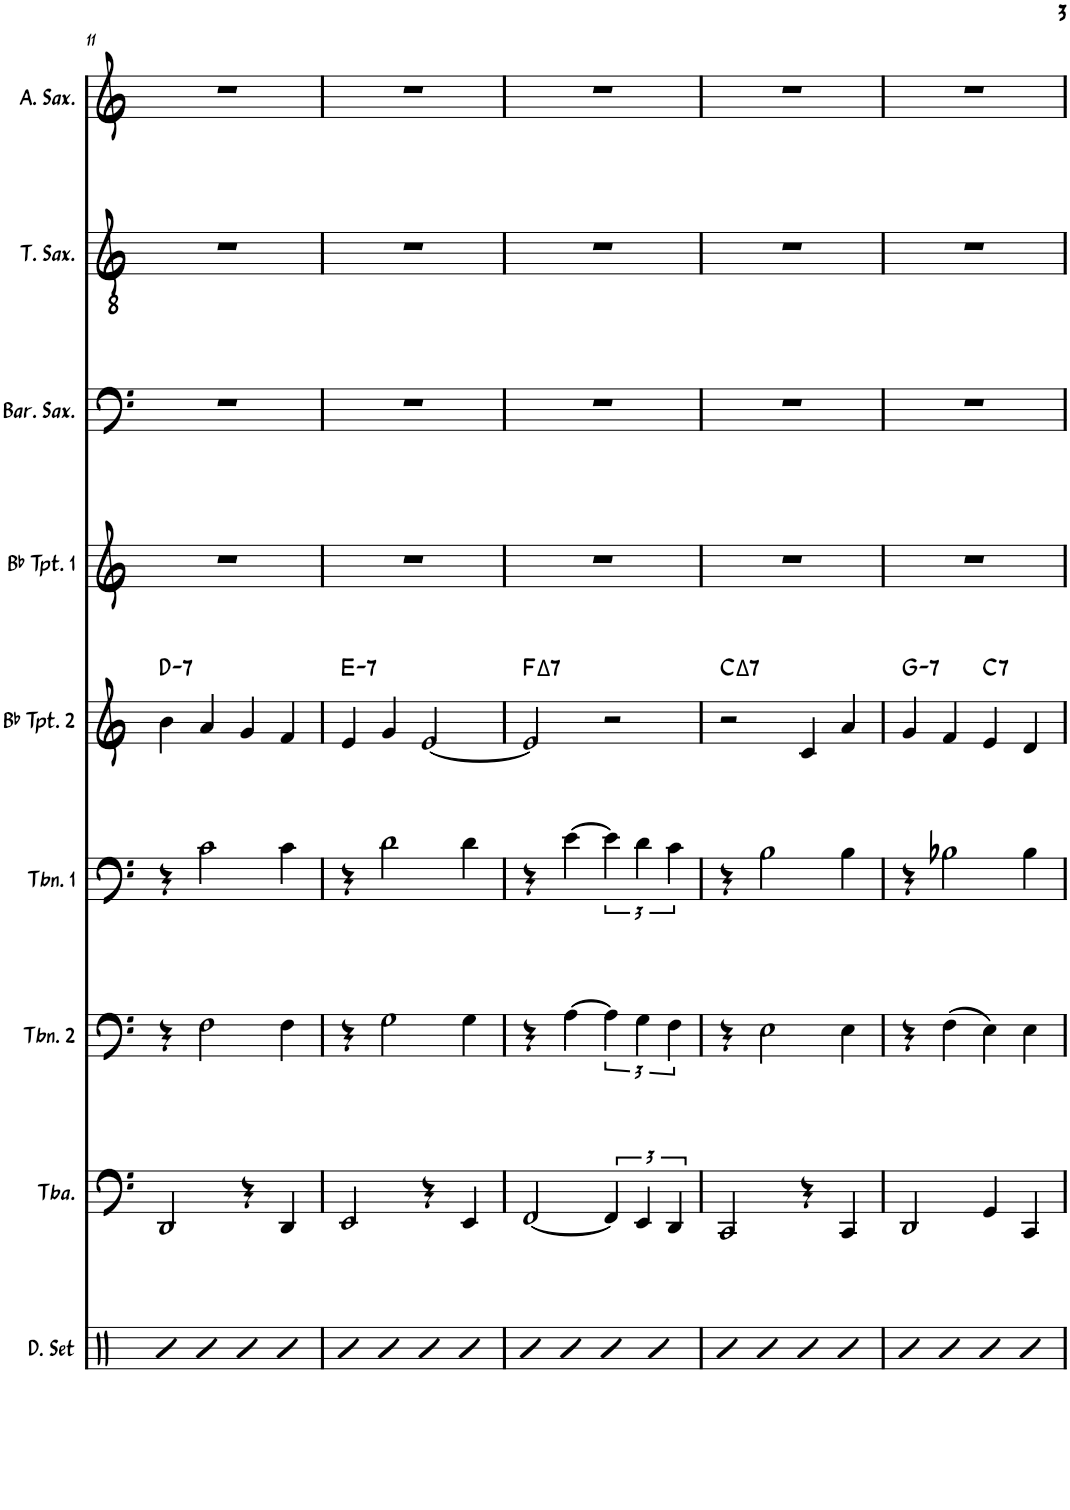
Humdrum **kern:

**kern	**kern	**kern	**kern	**kern	**harte	**kern	**kern	**kern	**kern
*part9	*part8	*part7	*part6	*part5	*part5	*part4	*part3	*part2	*part1
*staff9	*staff8	*staff7	*staff6	*staff5	*	*staff4	*staff3	*staff2	*staff1
*I"Drumset	*I"Tuba	*I"Trombone 2	*I"Trombone 1	*I"Bb Trumpet 2	*	*I"Bb Trumpet 1	*I"Baritone Saxophone	*I"Tenor Saxophone	*I"Alto Saxophone
*I'D. Set	*I'Tba.	*I'Tbn. 2	*I'Tbn. 1	*I'Bb Tpt. 2	*	*I'Bb Tpt. 1	*I'Bar. Sax.	*I'T. Sax.	*I'A. Sax.
!!LO:PB:g=z
*clefX	*clefF4	*clefF4	*clefF4	*clefG2	*	*clefG2	*clefF4	*clefGv2	*clefG2
*	*	*	*	*Trd1c2	*	*Trd1c2	*Trd12c21	*Trd8c14	*Trd5c9
*k[]	*k[]	*k[]	*k[]	*k[]	*	*k[]	*k[]	*k[]	*k[]
*M2/2	*M2/2	*M2/2	*M2/2	*M2/2	*	*M2/2	*M2/2	*M2/2	*M2/2
*met(c|)	*met(c|)	*met(c|)	*met(c|)	*met(c|)	*	*met(c|)	*met(c|)	*met(c|)	*met(c|)
=11	=11	=11	=11	=11	=11	=11	=11	=11	=11
!	!	!	!	!	!LO:H:kt=7	!	!	!	!
4R	2DD/	4r	4r	4b\	D:min7	1r	1r	1r	1r
4R	.	2F\	2c\	4a/	.	.	.	.	.
4R	4r	.	.	4g/	.	.	.	.	.
4R	4DD/	4F\	4c\	4f/	.	.	.	.	.
=12	=12	=12	=12	=12	=12	=12	=12	=12	=12
!	!	!	!	!	!LO:H:kt=7	!	!	!	!
4R	2EE/	4r	4r	4e/	E:min7	1r	1r	1r	1r
4R	.	2G\	2d\	4g/	.	.	.	.	.
4R	4r	.	.	[2e/	.	.	.	.	.
4R	4EE/	4G\	4d\	.	.	.	.	.	.
=13	=13	=13	=13	=13	=13	=13	=13	=13	=13
!	!	!	!	!	!LO:H:kt=7	!	!	!	!
4R	[2FF/	4r	4r	2e/]	F:maj7	1r	1r	1r	1r
4R	.	[4A\	[4e\	.	.	.	.	.	.
4R	6FF/]	6A\]	6e\]	2r	.	.	.	.	.
.	6EE/	6G\	6d\	.	.	.	.	.	.
4R	.	.	.	.	.	.	.	.	.
.	6DD/	6F\	6c\	.	.	.	.	.	.
=14	=14	=14	=14	=14	=14	=14	=14	=14	=14
!	!	!	!	!	!LO:H:kt=7	!	!	!	!
4R	2CC/	4r	4r	2r	C:maj7	1r	1r	1r	1r
4R	.	2E\	2B\	.	.	.	.	.	.
4R	4r	.	.	4c/	.	.	.	.	.
4R	4CC/	4E\	4B\	4a/	.	.	.	.	.
=15	=15	=15	=15	=15	=15	=15	=15	=15	=15
!	!	!	!	!	!LO:H:kt=7	!	!	!	!
4R	2DD/	4r	4r	4g/	G:min7	1r	1r	1r	1r
4R	.	(4F\	2B-X\	4f/	.	.	.	.	.
!	!	!	!	!	!LO:H:kt=7	!	!	!	!
4R	4GG/	4E\)	.	4e/	C:7	.	.	.	.
4R	4CC/	4E\	4B-\	4d/	.	.	.	.	.
=	=	=	=	=	=	=	=	=	=
*-	*-	*-	*-	*-	*-	*-	*-	*-	*-
